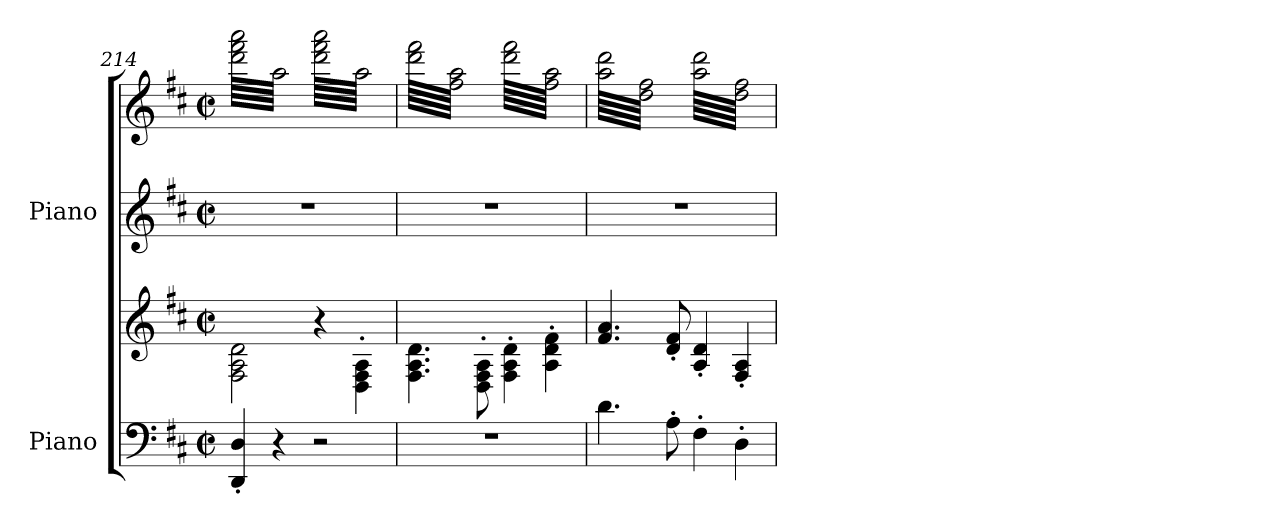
**kern	**kern	**kern	**kern
*part2	*part2	*part1	*part1
*staff4	*staff3	*staff2	*staff1
*I"Piano	*	*I"Piano	*
*I'Pno.	*	*I'Pno.	*
*clefF4	*clefG2	*clefG2	*clefG2
*k[f#c#]	*k[f#c#]	*k[f#c#]	*k[f#c#]
*M2/2	*M2/2	*M2/2	*M2/2
*met(c|)	*met(c|)	*met(c|)	*met(c|)
=214	=214	=214	=214
*	*	*	*tremolo
4DD/' 4D/'	2F#\ 2A\ 2d\	1r	64ddd\ 64fff#\ 64aaa\LLLL
.	.	.	64aa\
.	.	.	64ddd\ 64fff#\ 64aaa\
.	.	.	64aa\
.	.	.	64ddd\ 64fff#\ 64aaa\
.	.	.	64aa\
.	.	.	64ddd\ 64fff#\ 64aaa\
.	.	.	64aa\
.	.	.	64ddd\ 64fff#\ 64aaa\
.	.	.	64aa\
.	.	.	64ddd\ 64fff#\ 64aaa\
.	.	.	64aa\
.	.	.	64ddd\ 64fff#\ 64aaa\
.	.	.	64aa\
.	.	.	64ddd\ 64fff#\ 64aaa\
.	.	.	64aa\
4r	.	.	64ddd\ 64fff#\ 64aaa\
.	.	.	64aa\
.	.	.	64ddd\ 64fff#\ 64aaa\
.	.	.	64aa\
.	.	.	64ddd\ 64fff#\ 64aaa\
.	.	.	64aa\
.	.	.	64ddd\ 64fff#\ 64aaa\
.	.	.	64aa\
.	.	.	64ddd\ 64fff#\ 64aaa\
.	.	.	64aa\
.	.	.	64ddd\ 64fff#\ 64aaa\
.	.	.	64aa\
.	.	.	64ddd\ 64fff#\ 64aaa\
.	.	.	64aa\
.	.	.	64ddd\ 64fff#\ 64aaa\
.	.	.	64aa\JJJJ
2r	4r	.	64ddd\ 64fff#\ 64aaa\LLLL
.	.	.	64aa\
.	.	.	64ddd\ 64fff#\ 64aaa\
.	.	.	64aa\
.	.	.	64ddd\ 64fff#\ 64aaa\
.	.	.	64aa\
.	.	.	64ddd\ 64fff#\ 64aaa\
.	.	.	64aa\
.	.	.	64ddd\ 64fff#\ 64aaa\
.	.	.	64aa\
.	.	.	64ddd\ 64fff#\ 64aaa\
.	.	.	64aa\
.	.	.	64ddd\ 64fff#\ 64aaa\
.	.	.	64aa\
.	.	.	64ddd\ 64fff#\ 64aaa\
.	.	.	64aa\
.	4D\' 4F#\' 4A\'	.	64ddd\ 64fff#\ 64aaa\
.	.	.	64aa\
.	.	.	64ddd\ 64fff#\ 64aaa\
.	.	.	64aa\
.	.	.	64ddd\ 64fff#\ 64aaa\
.	.	.	64aa\
.	.	.	64ddd\ 64fff#\ 64aaa\
.	.	.	64aa\
.	.	.	64ddd\ 64fff#\ 64aaa\
.	.	.	64aa\
.	.	.	64ddd\ 64fff#\ 64aaa\
.	.	.	64aa\
.	.	.	64ddd\ 64fff#\ 64aaa\
.	.	.	64aa\
.	.	.	64ddd\ 64fff#\ 64aaa\
.	.	.	64aa\JJJJ
=215	=215	=215	=215
1r	4.F#\ 4.A\ 4.d\	1r	64ddd\ 64fff#\LLLL
.	.	.	64ff#\ 64aa\
.	.	.	64ddd\ 64fff#\
.	.	.	64ff#\ 64aa\
.	.	.	64ddd\ 64fff#\
.	.	.	64ff#\ 64aa\
.	.	.	64ddd\ 64fff#\
.	.	.	64ff#\ 64aa\
.	.	.	64ddd\ 64fff#\
.	.	.	64ff#\ 64aa\
.	.	.	64ddd\ 64fff#\
.	.	.	64ff#\ 64aa\
.	.	.	64ddd\ 64fff#\
.	.	.	64ff#\ 64aa\
.	.	.	64ddd\ 64fff#\
.	.	.	64ff#\ 64aa\
.	.	.	64ddd\ 64fff#\
.	.	.	64ff#\ 64aa\
.	.	.	64ddd\ 64fff#\
.	.	.	64ff#\ 64aa\
.	.	.	64ddd\ 64fff#\
.	.	.	64ff#\ 64aa\
.	.	.	64ddd\ 64fff#\
.	.	.	64ff#\ 64aa\
.	8D\' 8F#\' 8A\'	.	64ddd\ 64fff#\
.	.	.	64ff#\ 64aa\
.	.	.	64ddd\ 64fff#\
.	.	.	64ff#\ 64aa\
.	.	.	64ddd\ 64fff#\
.	.	.	64ff#\ 64aa\
.	.	.	64ddd\ 64fff#\
.	.	.	64ff#\ 64aa\JJJJ
.	4F#\' 4A\' 4d\'	.	64ddd\ 64fff#\LLLL
.	.	.	64ff#\ 64aa\
.	.	.	64ddd\ 64fff#\
.	.	.	64ff#\ 64aa\
.	.	.	64ddd\ 64fff#\
.	.	.	64ff#\ 64aa\
.	.	.	64ddd\ 64fff#\
.	.	.	64ff#\ 64aa\
.	.	.	64ddd\ 64fff#\
.	.	.	64ff#\ 64aa\
.	.	.	64ddd\ 64fff#\
.	.	.	64ff#\ 64aa\
.	.	.	64ddd\ 64fff#\
.	.	.	64ff#\ 64aa\
.	.	.	64ddd\ 64fff#\
.	.	.	64ff#\ 64aa\
.	4A\' 4d\' 4f#\'	.	64ddd\ 64fff#\
.	.	.	64ff#\ 64aa\
.	.	.	64ddd\ 64fff#\
.	.	.	64ff#\ 64aa\
.	.	.	64ddd\ 64fff#\
.	.	.	64ff#\ 64aa\
.	.	.	64ddd\ 64fff#\
.	.	.	64ff#\ 64aa\
.	.	.	64ddd\ 64fff#\
.	.	.	64ff#\ 64aa\
.	.	.	64ddd\ 64fff#\
.	.	.	64ff#\ 64aa\
.	.	.	64ddd\ 64fff#\
.	.	.	64ff#\ 64aa\
.	.	.	64ddd\ 64fff#\
.	.	.	64ff#\ 64aa\JJJJ
=216	=216	=216	=216
4.d\	4.f#/ 4.a/	1r	64aa\ 64ddd\LLLL
.	.	.	64dd\ 64ff#\
.	.	.	64aa\ 64ddd\
.	.	.	64dd\ 64ff#\
.	.	.	64aa\ 64ddd\
.	.	.	64dd\ 64ff#\
.	.	.	64aa\ 64ddd\
.	.	.	64dd\ 64ff#\
.	.	.	64aa\ 64ddd\
.	.	.	64dd\ 64ff#\
.	.	.	64aa\ 64ddd\
.	.	.	64dd\ 64ff#\
.	.	.	64aa\ 64ddd\
.	.	.	64dd\ 64ff#\
.	.	.	64aa\ 64ddd\
.	.	.	64dd\ 64ff#\
.	.	.	64aa\ 64ddd\
.	.	.	64dd\ 64ff#\
.	.	.	64aa\ 64ddd\
.	.	.	64dd\ 64ff#\
.	.	.	64aa\ 64ddd\
.	.	.	64dd\ 64ff#\
.	.	.	64aa\ 64ddd\
.	.	.	64dd\ 64ff#\
8A'\	8d/' 8f#/'	.	64aa\ 64ddd\
.	.	.	64dd\ 64ff#\
.	.	.	64aa\ 64ddd\
.	.	.	64dd\ 64ff#\
.	.	.	64aa\ 64ddd\
.	.	.	64dd\ 64ff#\
.	.	.	64aa\ 64ddd\
.	.	.	64dd\ 64ff#\JJJJ
4F#'\	4A/' 4d/'	.	64aa\ 64ddd\LLLL
.	.	.	64dd\ 64ff#\
.	.	.	64aa\ 64ddd\
.	.	.	64dd\ 64ff#\
.	.	.	64aa\ 64ddd\
.	.	.	64dd\ 64ff#\
.	.	.	64aa\ 64ddd\
.	.	.	64dd\ 64ff#\
.	.	.	64aa\ 64ddd\
.	.	.	64dd\ 64ff#\
.	.	.	64aa\ 64ddd\
.	.	.	64dd\ 64ff#\
.	.	.	64aa\ 64ddd\
.	.	.	64dd\ 64ff#\
.	.	.	64aa\ 64ddd\
.	.	.	64dd\ 64ff#\
4D'\	4F#/' 4A/'	.	64aa\ 64ddd\
.	.	.	64dd\ 64ff#\
.	.	.	64aa\ 64ddd\
.	.	.	64dd\ 64ff#\
.	.	.	64aa\ 64ddd\
.	.	.	64dd\ 64ff#\
.	.	.	64aa\ 64ddd\
.	.	.	64dd\ 64ff#\
.	.	.	64aa\ 64ddd\
.	.	.	64dd\ 64ff#\
.	.	.	64aa\ 64ddd\
.	.	.	64dd\ 64ff#\
.	.	.	64aa\ 64ddd\
.	.	.	64dd\ 64ff#\
.	.	.	64aa\ 64ddd\
.	.	.	64dd\ 64ff#\JJJJ
*	*	*	*Xtremolo
.	.	.	.
.	.	.	.
.	.	.	.
.	.	.	.
.	.	.	.
.	.	.	.
.	.	.	.
.	.	.	.
.	.	.	.
.	.	.	.
.	.	.	.
.	.	.	.
.	.	.	.
.	.	.	.
.	.	.	.
.	.	.	.
=	=	=	=
*-	*-	*-	*-
